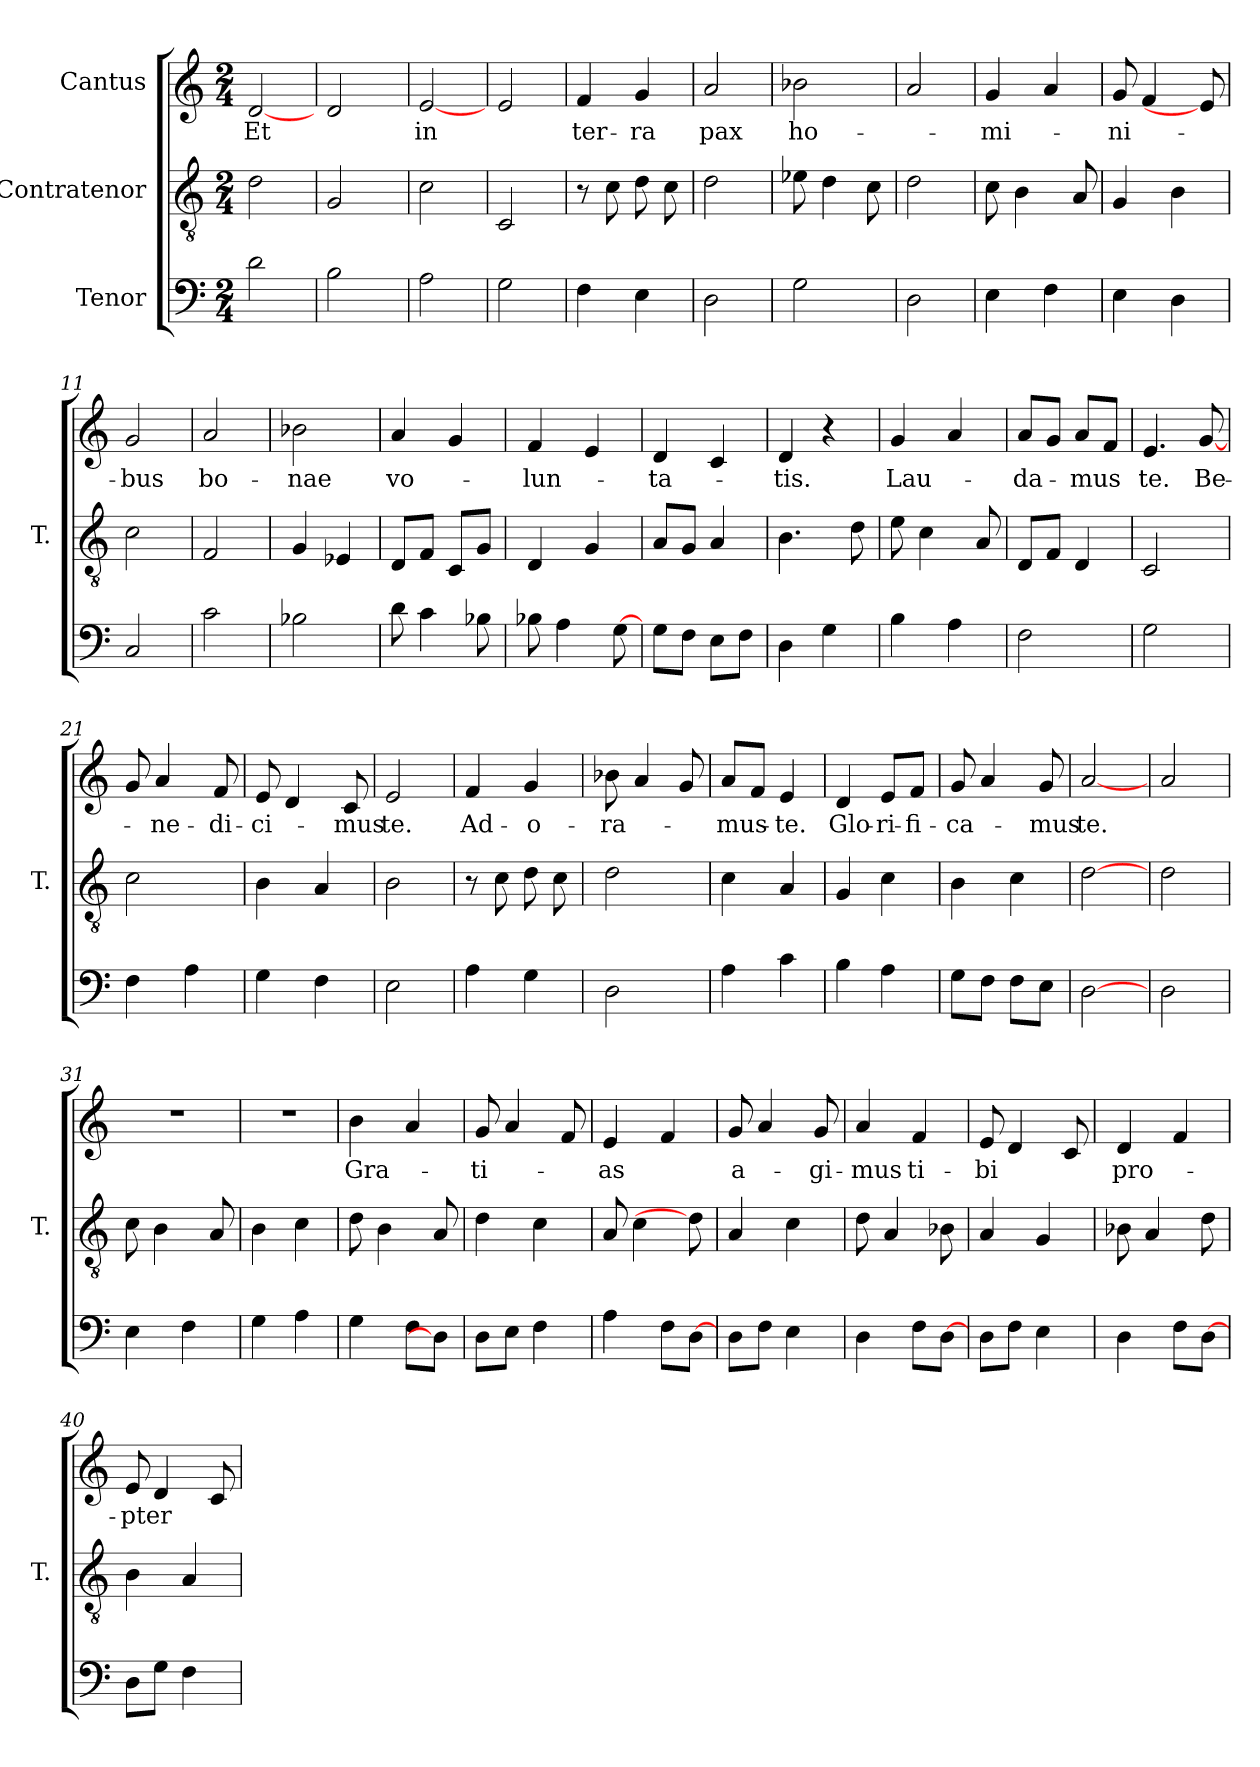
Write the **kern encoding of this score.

**kern	**kern	**kern	**text
*part3	*part2	*part1	*part1
*staff3	*staff2	*staff1	*staff1
*I"Tenor	*I"Contratenor	*I"Cantus	*
*	*I'T.	*	*
!!LO:PB:g=z
*clefF4	*clefGv2	*clefG2	*
*	*ITrd7c12	*	*
*k[]	*k[]	*k[]	*
*C:	*C:	*C:	*
*M2/4	*M2/4	*M2/4	*
=1	=1	=1	=1
!	!	!	!LO:LY:b:color=#000000
2di\	2Di\	[2di/	Et
=2	=2	=2	=2
2Bi\	2GGi/	2di/	.
=3	=3	=3	=3
!	!	!	!LO:LY:b:color=#000000
2Ai\	2Ci\	[2ei/	in
=4	=4	=4	=4
2Gi\	2CCi/	2ei/	.
=5	=5	=5	=5
!	!	!	!LO:LY:b:color=#000000
4Fi\	8r	4fi/	ter-
.	8Ci\L	.	.
!	!	!	!LO:LY:b:color=#000000
4Ei\	8Di\L	4gi/	-ra
.	8Ci\J	.	.
=6	=6	=6	=6
!	!	!	!LO:LY:b:color=#000000
2Di\	2Di\	2ai/	pax
=7	=7	=7	=7
!	!	!	!LO:LY:b:color=#000000
2Gi\	8E-Xi\L	2b-Xi\	ho-
.	4Di\	.	.
.	8Ci\L	.	.
=8	=8	=8	=8
2Di\	2Di\	2ai/	.
=9	=9	=9	=9
!	!	!	!LO:LY:b:color=#000000
4Ei\	8Ci\L	4gi/	-mi-
.	4BBi\	.	.
4Fi\	.	4ai/	.
.	8AAi/L	.	.
!!LO:LB:g=z
=10	=10	=10	=10
!	!	!	!LO:LY:b:color=#000000
4Ei\	4GGi/	8gi/L	-ni-
.	.	4fi/	.
4Di\	4BBi\	.	.
.	.	8ei/L]	.
=11	=11	=11	=11
!	!	!	!LO:LY:b:color=#000000
2Ci/	2Ci\	2gi/	-bus
=12	=12	=12	=12
!	!	!	!LO:LY:b:color=#000000
2ci\	2FFi/	2ai/	bo-
=13	=13	=13	=13
!	!	!	!LO:LY:b:color=#000000
2B-Xi\	4GGi/	2b-Xi\	-nae
.	4EE-Xi/	.	.
=14	=14	=14	=14
!	!	!	!LO:LY:b:color=#000000
8di\L	8DDi/L	4ai/	vo-
4ci\	8FFi/J	.	.
.	8CCi/L	4gi/	.
8B-Xi\L	8GGi/J	.	.
=15	=15	=15	=15
!	!	!	!LO:LY:b:color=#000000
8B-Xi\L	4DDi/	4fi/	-lun-
4Ai\	.	.	.
.	4GGi/	4ei/	.
[8Gi\L	.	.	.
=16	=16	=16	=16
!	!	!	!LO:LY:b:color=#000000
8Gi\L	8AAi/L	4di/	-ta-
8Fi\J	8GGi/J	.	.
8Ei\L	4AAi/	4ci/	.
8Fi\J	.	.	.
=17	=17	=17	=17
!	!	!	!LO:LY:b:color=#000000
4Di\	4.BBi\	4di/	-tis.
4Gi\	.	4r	.
.	8Di\L	.	.
=18	=18	=18	=18
!	!	!	!LO:LY:b:color=#000000
4Bi\	8Ei\L	4gi/	Lau-
.	4Ci\	.	.
4Ai\	.	4ai/	.
.	8AAi/L	.	.
=19	=19	=19	=19
!	!	!	!LO:LY:b:color=#000000
2Fi\	8DDi/L	8ai/L	-da-
.	8FFi/J	8gi/J	.
!	!	!	!LO:LY:b:color=#000000
.	4DDi/	8ai/L	-mus
.	.	8fi/J	.
!!LO:LB:g=z
=20	=20	=20	=20
!	!	!	!LO:LY:b:color=#000000
2Gi\	2CCi/	4.ei/	te.
!	!	!	!LO:LY:b:color=#000000
.	.	[8gi/L	Be-
=21	=21	=21	=21
4Fi\	2Ci\	8gi/L	.
!	!	!	!LO:LY:b:color=#000000
.	.	4ai/	-ne-
4Ai\	.	.	.
!	!	!	!LO:LY:b:color=#000000
.	.	8fi/L	-di-
=22	=22	=22	=22
!	!	!	!LO:LY:b:color=#000000
4Gi\	4BBi\	8ei/L	-ci-
.	.	4di/	.
4Fi\	4AAi/	.	.
!	!	!	!LO:LY:b:color=#000000
.	.	8ci/L	-mus
=23	=23	=23	=23
!	!	!	!LO:LY:b:color=#000000
2Ei\	2BBi\	2ei/	te.
=24	=24	=24	=24
!	!	!	!LO:LY:b:color=#000000
4Ai\	8r	4fi/	Ad-
.	8Ci\L	.	.
!	!	!	!LO:LY:b:color=#000000
4Gi\	8Di\L	4gi/	-o-
.	8Ci\J	.	.
=25	=25	=25	=25
!	!	!	!LO:LY:b:color=#000000
2Di\	2Di\	8b-Xi\L	-ra-
.	.	4ai/	.
.	.	8gi/L	.
=26	=26	=26	=26
!	!	!	!LO:LY:b:color=#000000
4Ai\	4Ci\	8ai/L	-mus-
.	.	8fi/J	.
!	!	!	!LO:LY:b:color=#000000
4ci\	4AAi/	4ei/	-te.
=27	=27	=27	=27
!	!	!	!LO:LY:b:color=#000000
4Bi\	4GGi/	4di/	Glo-
!	!	!	!LO:LY:b:color=#000000
4Ai\	4Ci\	8ei/L	-ri-
!	!	!	!LO:LY:b:color=#000000
.	.	8fi/J	-fi-
=28	=28	=28	=28
!	!	!	!LO:LY:b:color=#000000
8Gi\L	4BBi\	8gi/L	-ca-
8Fi\J	.	4ai/	.
8Fi\L	4Ci\	.	.
!	!	!	!LO:LY:b:color=#000000
8Ei\J	.	8gi/L	-mus
=29	=29	=29	=29
!	!	!	!LO:LY:b:color=#000000
[2Di\	[2Di\	[2ai/	te.
!!LO:PB:g=z
=30	=30	=30	=30
2Di\	2Di\	2ai/	.
=31	=31	=31	=31
!	!	!LO:N:vis=1	!
4Ei\	8Ci\L	2r	.
.	4BBi\	.	.
4Fi\	.	.	.
.	8AAi/L	.	.
=32	=32	=32	=32
!	!	!LO:N:vis=1	!
4Gi\	4BBi\	2r	.
4Ai\	4Ci\	.	.
=33	=33	=33	=33
!	!	!	!LO:LY:b:color=#000000
4Gi\	8Di\L	4bi\	Gra-
.	4BBi\	.	.
8Fi\L	.	4ai/	.
8Di\J]	8AAi/L	.	.
=34	=34	=34	=34
!	!	!	!LO:LY:b:color=#000000
8Di\L	4Di\	8gi/L	-ti-
8Ei\J	.	4ai/	.
4Fi\	4Ci\	.	.
.	.	8fi/L	.
=35	=35	=35	=35
!	!	!	!LO:LY:b:color=#000000
4Ai\	8AAi/L	4ei/	-as
.	4Ci\	.	.
8Fi\L	.	4fi/	.
[8Di\J	8Di\L]	.	.
=36	=36	=36	=36
!	!	!	!LO:LY:b:color=#000000
8Di\L	4AAi/	8gi/L	a-
8Fi\J	.	4ai/	.
4Ei\	4Ci\	.	.
!	!	!	!LO:LY:b:color=#000000
.	.	8gi/L	-gi-
=37	=37	=37	=37
!	!	!	!LO:LY:b:color=#000000
4Di\	8Di\L	4ai/	-mus
.	4AAi/	.	.
!	!	!	!LO:LY:b:color=#000000
8Fi\L	.	4fi/	ti-
[8Di\J	8BB-Xi\L	.	.
=38	=38	=38	=38
!	!	!	!LO:LY:b:color=#000000
8Di\L	4AAi/	8ei/L	-bi
8Fi\J	.	4di/	.
4Ei\	4GGi/	.	.
.	.	8ci/L	.
!!LO:LB:g=z
=39	=39	=39	=39
!	!	!	!LO:LY:b:color=#000000
4Di\	8BB-Xi\L	4di/	pro-
.	4AAi/	.	.
8Fi\L	.	4fi/	.
[8Di\J	8Di\L	.	.
=40	=40	=40	=40
!	!	!	!LO:LY:b:color=#000000
8Di\L	4BBi\	8ei/L	-pter
8Gi\J	.	4di/	.
4Fi\	4AAi/	.	.
.	.	8ci/L	.
=	=	=	=
*-	*-	*-	*-
